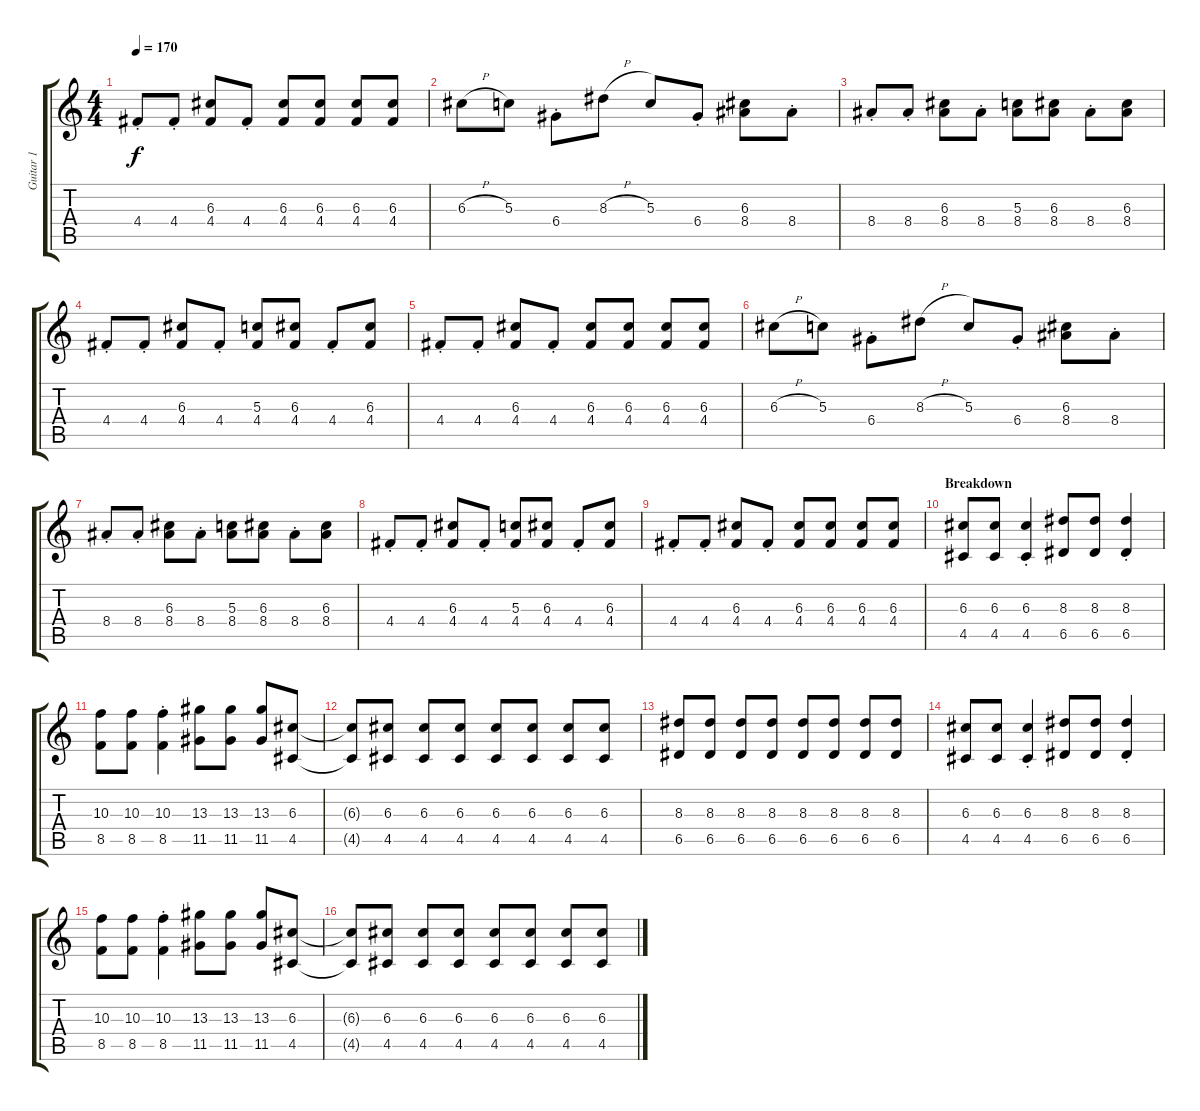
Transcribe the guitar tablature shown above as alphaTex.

\track ("Guitar 1" "Guitar 1") {instrument distortionguitar}
\staff {score tabs}
\tuning (E4 B3 G3 D3 A2 E2) {hide}
\ts (4 4)
\tempo 170
\clef g2
\ks c
4.4{st}.8{dy f} 4.4{st}.8 (6.3 4.4).8 4.4{st}.8 (6.3 4.4).8 (6.3 4.4).8 (6.3 4.4).8 (6.3 4.4).8 |
6.3{h}.8 5.3.8 6.4{st}.8 8.3{h}.8 5.3.8 6.4{st}.8 (6.3 8.4).8 8.4{st}.8 |
8.4{st}.8 8.4{st}.8 (6.3 8.4).8 8.4{st}.8 (5.3 8.4).8 (6.3 8.4).8 8.4{st}.8 (6.3 8.4).8 |
4.4{st}.8 4.4{st}.8 (6.3 4.4).8 4.4{st}.8 (5.3 4.4).8 (6.3 4.4).8 4.4{st}.8 (6.3 4.4).8 |
4.4{st}.8 4.4{st}.8 (6.3 4.4).8 4.4{st}.8 (6.3 4.4).8 (6.3 4.4).8 (6.3 4.4).8 (6.3 4.4).8 |
6.3{h}.8 5.3.8 6.4{st}.8 8.3{h}.8 5.3.8 6.4{st}.8 (6.3 8.4).8 8.4{st}.8 |
8.4{st}.8 8.4{st}.8 (6.3 8.4).8 8.4{st}.8 (5.3 8.4).8 (6.3 8.4).8 8.4{st}.8 (6.3 8.4).8 |
4.4{st}.8 4.4{st}.8 (6.3 4.4).8 4.4{st}.8 (5.3 4.4).8 (6.3 4.4).8 4.4{st}.8 (6.3 4.4).8 |
4.4{st}.8 4.4{st}.8 (6.3 4.4).8 4.4{st}.8 (6.3 4.4).8 (6.3 4.4).8 (6.3 4.4).8 (6.3 4.4).8 |
\section ("" "Breakdown")
(6.3 4.5).8 (6.3 4.5).8 (6.3{st} 4.5{st}).4 (8.3 6.5).8 (8.3 6.5).8 (8.3{st} 6.5{st}).4 |
(10.3 8.5).8 (10.3 8.5).8 (10.3{st} 8.5{st}).4 (13.3 11.5).8 (13.3 11.5).8 (13.3 11.5).8 (6.3 4.5).8 |
(6.3{t} 4.5{t}).8 (6.3 4.5).8 (6.3 4.5).8 (6.3 4.5).8 (6.3 4.5).8 (6.3 4.5).8 (6.3 4.5).8 (6.3 4.5).8 |
(8.3 6.5).8 (8.3 6.5).8 (8.3 6.5).8 (8.3 6.5).8 (8.3 6.5).8 (8.3 6.5).8 (8.3 6.5).8 (8.3 6.5).8 |
(6.3 4.5).8 (6.3 4.5).8 (6.3{st} 4.5{st}).4 (8.3 6.5).8 (8.3 6.5).8 (8.3{st} 6.5{st}).4 |
(10.3 8.5).8 (10.3 8.5).8 (10.3{st} 8.5{st}).4 (13.3 11.5).8 (13.3 11.5).8 (13.3 11.5).8 (6.3 4.5).8 |
(6.3{t} 4.5{t}).8 (6.3 4.5).8 (6.3 4.5).8 (6.3 4.5).8 (6.3 4.5).8 (6.3 4.5).8 (6.3 4.5).8 (6.3 4.5).8
